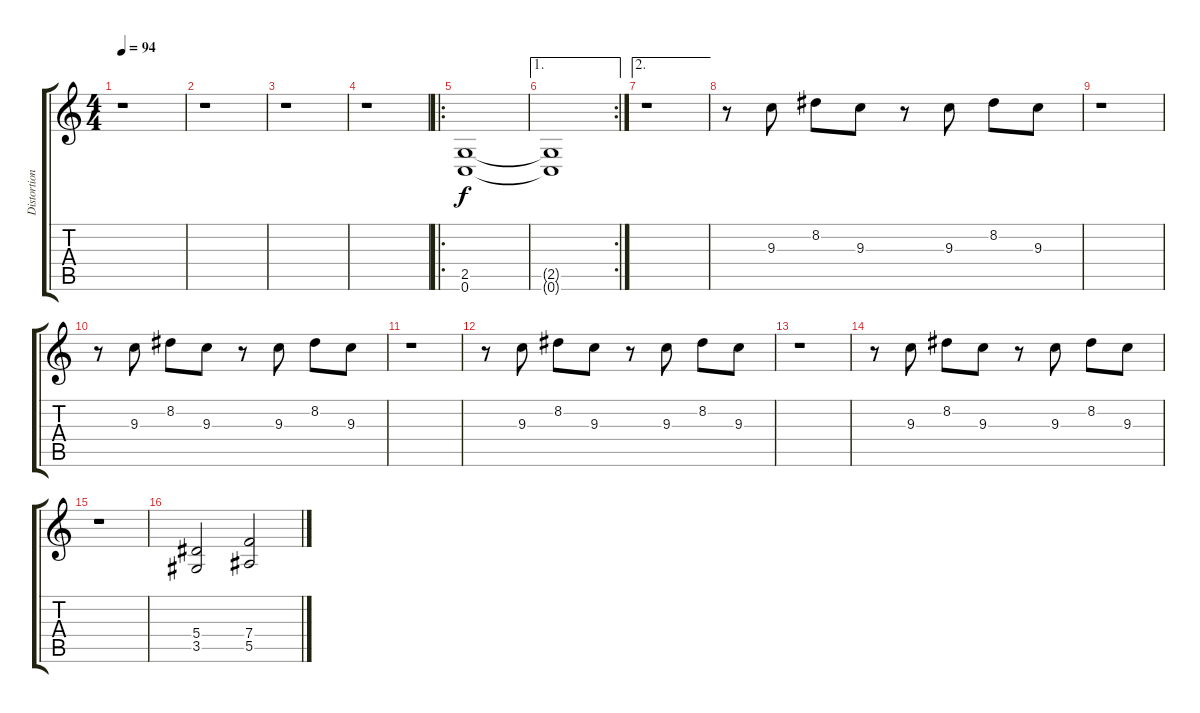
\track ("Distortion Guitar" "Distortion") {solo instrument distortionguitar}
\staff {score tabs}
\tuning (C4 G3 Eb3 Bb2 F2 C2) {hide}
\ts (4 4)
\tempo 94
\clef g2
\ks c
r.1{dy f instrument distortionguitar} |
r.1 |
r.1 |
r.1 |
\ro
(2.5 0.6).1 |
\ae 1
\rc 2
(2.5{t} 0.6{t}).1 |
\ae 2
r.1 |
r.8 9.3.8 8.2.8 9.3.8 r.8 9.3.8 8.2.8 9.3.8 |
r.1 |
r.8 9.3.8 8.2.8 9.3.8 r.8 9.3.8 8.2.8 9.3.8 |
r.1 |
r.8 9.3.8 8.2.8 9.3.8 r.8 9.3.8 8.2.8 9.3.8 |
r.1 |
r.8 9.3.8 8.2.8 9.3.8 r.8 9.3.8 8.2.8 9.3.8 |
r.1 |
(5.4 3.5).2 (7.4 5.5).2
